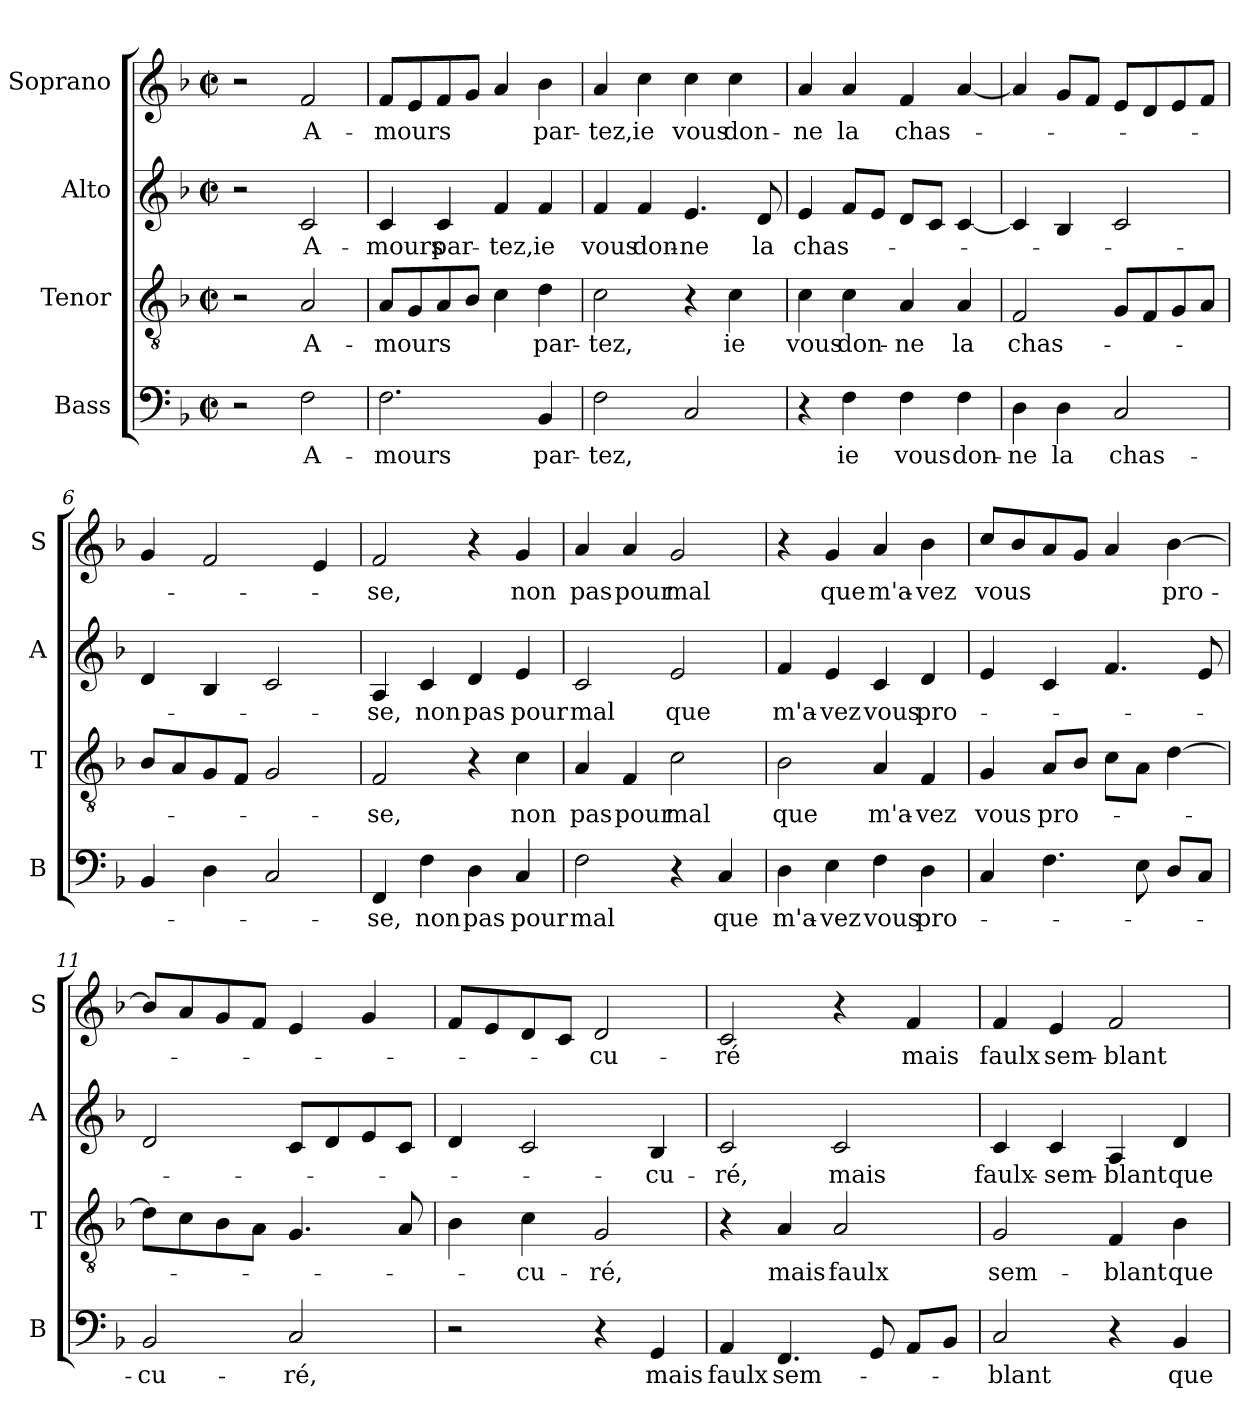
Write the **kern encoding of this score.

**kern	**text	**kern	**text	**kern	**text	**kern	**text
*part4	*part4	*part3	*part3	*part2	*part2	*part1	*part1
*staff4	*staff4	*staff3	*staff3	*staff2	*staff2	*staff1	*staff1
*I"Bass	*	*I"Tenor	*	*I"Alto	*	*I"Soprano	*
*I'B	*	*I'T	*	*I'A	*	*I'S	*
*clefF4	*	*clefGv2	*	*clefG2	*	*clefG2	*
*k[b-]	*	*k[b-]	*	*k[b-]	*	*k[b-]	*
*F:	*	*F:	*	*F:	*	*F:	*
*M2/2	*	*M2/2	*	*M2/2	*	*M2/2	*
*met(c|)	*	*met(c|)	*	*met(c|)	*	*met(c|)	*
=1	=1	=1	=1	=1	=1	=1	=1
2r	.	2r	.	2r	.	2r	.
!	!LO:LY:b	!	!LO:LY:b	!	!LO:LY:b	!	!LO:LY:b
2F\	A-	2A/	A-	2c/	A-	2f/	A-
=2	=2	=2	=2	=2	=2	=2	=2
!	!LO:LY:b	!	!LO:LY:b	!	!LO:LY:b	!	!LO:LY:b
2.F\	-mours	8A/L	-mours	4c/	-mours	8f/L	-mours
.	.	8G/	.	.	.	8e/	.
!	!	!	!	!	!LO:LY:b	!	!
.	.	8A/	.	4c/	par-	8f/	.
.	.	8B-/J	.	.	.	8g/J	.
!	!	!	!	!	!LO:LY:b	!	!
.	.	4c\	.	4f/	-tez,	4a/	.
!	!LO:LY:b	!	!LO:LY:b	!	!LO:LY:b	!	!LO:LY:b
4BB-/	par-	4d\	par-	4f/	ie	4b-\	par-
=3	=3	=3	=3	=3	=3	=3	=3
!	!LO:LY:b	!	!LO:LY:b	!	!LO:LY:b	!	!LO:LY:b
2F\	-tez,	2c\	-tez,	4f/	vous	4a/	-tez,
!	!	!	!	!	!LO:LY:b	!	!LO:LY:b
.	.	.	.	4f/	don-	4cc\	ie
!	!	!	!	!	!LO:LY:b	!	!LO:LY:b
2C/	.	4r	.	4.e/	-ne	4cc\	vous
!	!	!	!LO:LY:b	!	!	!	!LO:LY:b
.	.	4c\	ie	.	.	4cc\	don-
!	!	!	!	!	!LO:LY:b	!	!
.	.	.	.	8d/	la	.	.
=4	=4	=4	=4	=4	=4	=4	=4
!	!	!	!LO:LY:b	!	!LO:LY:b	!	!LO:LY:b
4r	.	4c\	vous	4e/	chas-	4a/	-ne
!	!LO:LY:b	!	!LO:LY:b	!	!	!	!LO:LY:b
4F\	ie	4c\	don-	8f/L	.	4a/	la
.	.	.	.	8e/J	.	.	.
!	!LO:LY:b	!	!LO:LY:b	!	!	!	!LO:LY:b
4F\	vous	4A/	-ne	8d/L	.	4f/	chas-
.	.	.	.	8c/J	.	.	.
!	!LO:LY:b	!	!LO:LY:b	!	!	!	!
4F\	don-	4A/	la	[4c/	.	[4a/	.
=5	=5	=5	=5	=5	=5	=5	=5
!	!LO:LY:b	!	!LO:LY:b	!	!	!	!
4D\	-ne	2F/	chas-	4c/]	.	4a/]	.
!	!LO:LY:b	!	!	!	!	!	!
4D\	la	.	.	4B-/	.	8g/L	.
.	.	.	.	.	.	8f/J	.
!	!LO:LY:b	!	!	!	!	!	!
2C/	chas-	8G/L	.	2c/	.	8e/L	.
.	.	8F/	.	.	.	8d/	.
.	.	8G/	.	.	.	8e/	.
.	.	8A/J	.	.	.	8f/J	.
!!LO:LB:g=z
=6	=6	=6	=6	=6	=6	=6	=6
4BB-/	.	8B-/L	.	4d/	.	4g/	.
.	.	8A/	.	.	.	.	.
4D\	.	8G/	.	4B-/	.	2f/	.
.	.	8F/J	.	.	.	.	.
2C/	.	2G/	.	2c/	.	.	.
.	.	.	.	.	.	4e/	.
=7	=7	=7	=7	=7	=7	=7	=7
!	!LO:LY:b	!	!LO:LY:b	!	!LO:LY:b	!	!LO:LY:b
4FF/	-se,	2F/	-se,	4A/	-se,	2f/	-se,
!	!LO:LY:b	!	!	!	!LO:LY:b	!	!
4F\	non	.	.	4c/	non	.	.
!	!LO:LY:b	!	!	!	!LO:LY:b	!	!
4D\	pas	4r	.	4d/	pas	4r	.
!	!LO:LY:b	!	!LO:LY:b	!	!LO:LY:b	!	!LO:LY:b
4C/	pour	4c\	non	4e/	pour	4g/	non
=8	=8	=8	=8	=8	=8	=8	=8
!	!LO:LY:b	!	!LO:LY:b	!	!LO:LY:b	!	!LO:LY:b
2F\	mal	4A/	pas	2c/	mal	4a/	pas
!	!	!	!LO:LY:b	!	!	!	!LO:LY:b
.	.	4F/	pour	.	.	4a/	pour
!	!	!	!LO:LY:b	!	!LO:LY:b	!	!LO:LY:b
4r	.	2c\	mal	2e/	que	2g/	mal
!	!LO:LY:b	!	!	!	!	!	!
4C/	que	.	.	.	.	.	.
=9	=9	=9	=9	=9	=9	=9	=9
!	!LO:LY:b	!	!LO:LY:b	!	!LO:LY:b	!	!
4D\	m'a-	2B-\	que	4f/	m'a-	4r	.
!	!LO:LY:b	!	!	!	!LO:LY:b	!	!LO:LY:b
4E\	-vez	.	.	4e/	-vez	4g/	que
!	!LO:LY:b	!	!LO:LY:b	!	!LO:LY:b	!	!LO:LY:b
4F\	vous	4A/	m'a-	4c/	vous	4a/	m'a-
!	!LO:LY:b	!	!LO:LY:b	!	!LO:LY:b	!	!LO:LY:b
4D\	pro-	4F/	-vez	4d/	pro-	4b-\	-vez
=10	=10	=10	=10	=10	=10	=10	=10
!	!	!	!LO:LY:b	!	!	!	!LO:LY:b
4C/	.	4G/	vous	4e/	.	8cc/L	vous
.	.	.	.	.	.	8b-/	.
!	!	!	!LO:LY:b	!	!	!	!
4.F\	.	8A/L	pro-	4c/	.	8a/	.
.	.	8B-/J	.	.	.	8g/J	.
.	.	8c\L	.	4.f/	.	4a/	.
8E\	.	8A\J	.	.	.	.	.
!	!	!	!	!	!	!	!LO:LY:b
8D/L	.	[4d\	.	.	.	[4b-\	pro-
8C/J	.	.	.	8e/	.	.	.
!!LO:PB:g=z
=11	=11	=11	=11	=11	=11	=11	=11
!	!LO:LY:b	!	!	!	!	!	!
2BB-/	-cu-	8d\L]	.	2d/	.	8b-/L]	.
.	.	8c\	.	.	.	8a/	.
.	.	8B-\	.	.	.	8g/	.
.	.	8A\J	.	.	.	8f/J	.
!	!LO:LY:b	!	!	!	!	!	!
2C/	-ré,	4.G/	.	8c/L	.	4e/	.
.	.	.	.	8d/	.	.	.
.	.	.	.	8e/	.	4g/	.
.	.	8A/	.	8c/J	.	.	.
=12	=12	=12	=12	=12	=12	=12	=12
2r	.	4B-\	.	4d/	.	8f/L	.
.	.	.	.	.	.	8e/	.
!	!	!	!LO:LY:b	!	!	!	!
.	.	4c\	-cu-	2c/	.	8d/	.
.	.	.	.	.	.	8c/J	.
!	!	!	!LO:LY:b	!	!	!	!LO:LY:b
4r	.	2G/	-ré,	.	.	2d/	-cu-
!	!LO:LY:b	!	!	!	!LO:LY:b	!	!
4GG/	mais	.	.	4B-/	-cu-	.	.
=13	=13	=13	=13	=13	=13	=13	=13
!	!LO:LY:b	!	!	!	!LO:LY:b	!	!LO:LY:b
4AA/	faulx	4r	.	2c/	-ré,	2c/	-ré
!	!LO:LY:b	!	!LO:LY:b	!	!	!	!
4.FF/	sem-	4A/	mais	.	.	.	.
!	!	!	!LO:LY:b	!	!LO:LY:b	!	!
.	.	2A/	faulx	2c/	mais	4r	.
8GG/	.	.	.	.	.	.	.
!	!	!	!	!	!	!	!LO:LY:b
8AA/L	.	.	.	.	.	4f/	mais
8BB-/J	.	.	.	.	.	.	.
=14	=14	=14	=14	=14	=14	=14	=14
!	!LO:LY:b	!	!LO:LY:b	!	!LO:LY:b	!	!LO:LY:b
2C/	-blant	2G/	sem-	4c/	faulx-	4f/	faulx
!	!	!	!	!	!LO:LY:b	!	!LO:LY:b
.	.	.	.	4c/	-sem-	4e/	sem-
!	!	!	!LO:LY:b	!	!LO:LY:b	!	!LO:LY:b
4r	.	4F/	-blant	4A/	-blant	2f/	-blant
!	!LO:LY:b	!	!LO:LY:b	!	!LO:LY:b	!	!
4BB-/	que	4B-\	que	4d/	que	.	.
=	=	=	=	=	=	=	=
*-	*-	*-	*-	*-	*-	*-	*-
